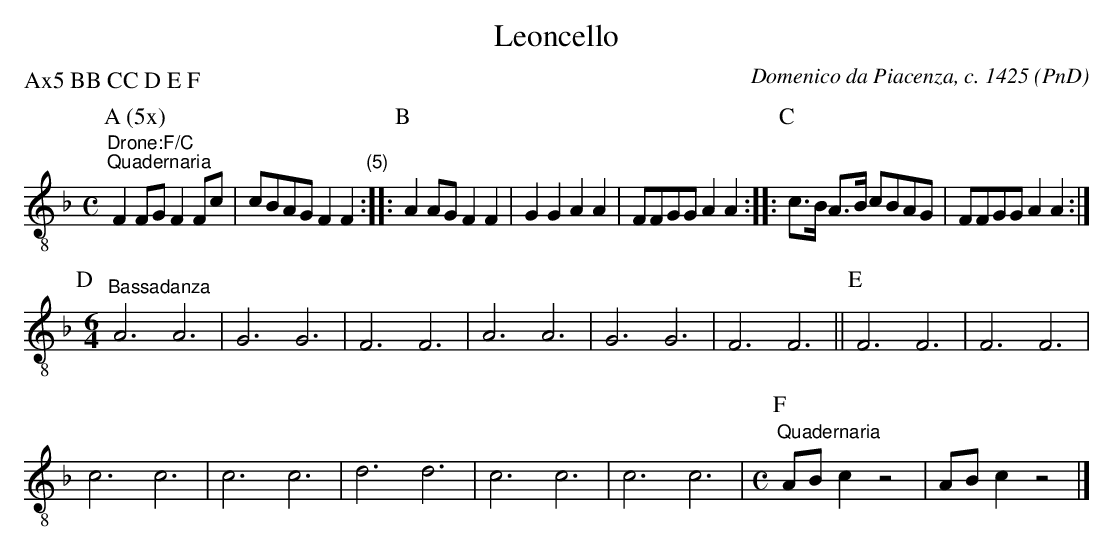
X:1
T:Leoncello
P:Ax5 BB CC D E F
C:Domenico da Piacenza, c. 1425 (PnD)
M:C
L:1/8
K:Gdor clef=G-8
P:A (5x)
"^Drone:F/C;Quadernaria"F2FG F2Fc | cBAG F2"^      (5)"F2 ::\
P:B
A2AG F2F2 | G2G2 A2A2 | FFGG A2A2 ::\
P:C
c3/2B/2 A3/2B/2 cBAG | FFGG A2A2 :|
P:D
M:6/4
"^Bassadanza"A6 A6 | G6 G6 | F6 F6 | A6 A6 | G6 G6 | F6 F6 ||\
P:E
F6 F6 | F6 F6 |
c6 c6 | c6 c6 | d6 d6 | c6 c6 | c6 c6 |\
M:C
P:F
"^Quadernaria"ABc2 z4 | ABc2 z4 |]
